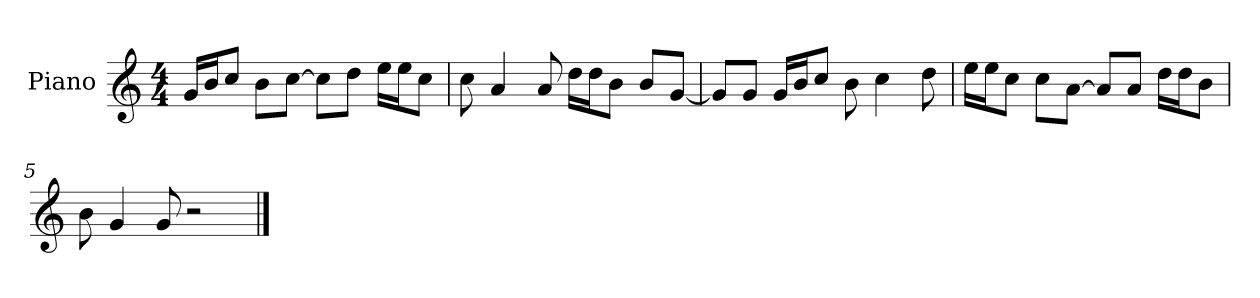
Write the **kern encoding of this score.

**kern
*part1
*staff1
*I"Piano
*I'P-no
*clefG2
*k[]
*M4/4
*MM90
=1
16g/LL
16b/J
8cc/J
8b\L
[8cc\J
8cc\L]
8dd\J
16ee\LL
16ee\J
8cc\J
=2
8cc\
4a/
8a/
16dd\LL
16dd\J
8b\J
8b/L
[8g/J
=3
8g/L]
8g/J
16g/LL
16b/J
8cc/J
8b\
4cc\
8dd\
=4
16ee\LL
16ee\J
8cc\J
8cc\L
[8a\J
8a/L]
8a/J
16dd\LL
16dd\J
8b\J
=5
8b\
4g/
8g/
2r
==
*-
